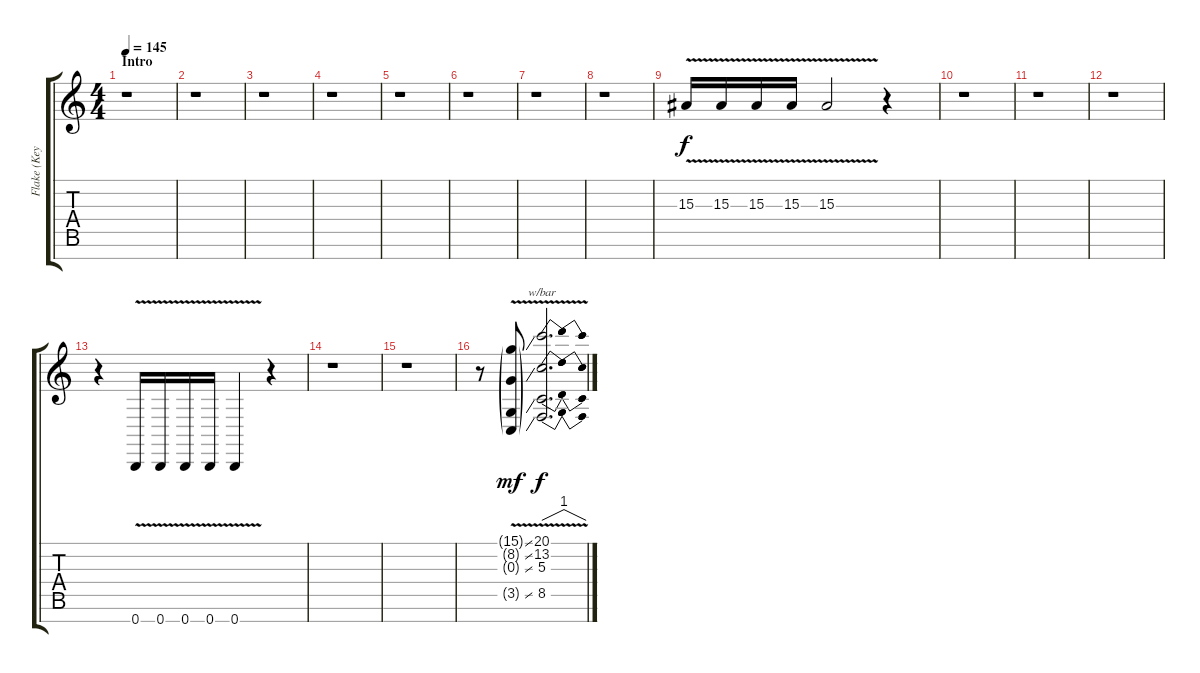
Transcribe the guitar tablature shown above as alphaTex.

\track ("Flake (Keyboard)" "Flake (Key") {instrument pad6metallic}
\staff {score tabs}
\tuning (E4 B3 G3 D3 A2 E2 B1) {hide}
\ts (4 4)
\section ("" "Intro")
\tempo 145
\clef g2
\ks c
r.1{dy f instrument pad6metallic} |
r.1 |
r.1 |
r.1 |
r.1 |
r.1 |
r.1 |
r.1 |
15.3{v}.16 15.3{v}.16 15.3{v}.16 15.3{v}.16 15.3{v}.2 r.4 |
r.1 |
r.1 |
r.1 |
r.4 0.7{v}.16 0.7{v}.16 0.7{v}.16 0.7{v}.16 0.7{v}.4 r.4 |
r.1 |
r.1 |
r.8 (15.1{v ss g} 8.2{v ss g} 0.3{v ss g} 3.5{v ss g}).8{dy mf} (20.1{v} 13.2{v} 5.3{v} 8.5{v}).2{d tbe (dip default 0 0 15 4 60 0) dy f}
